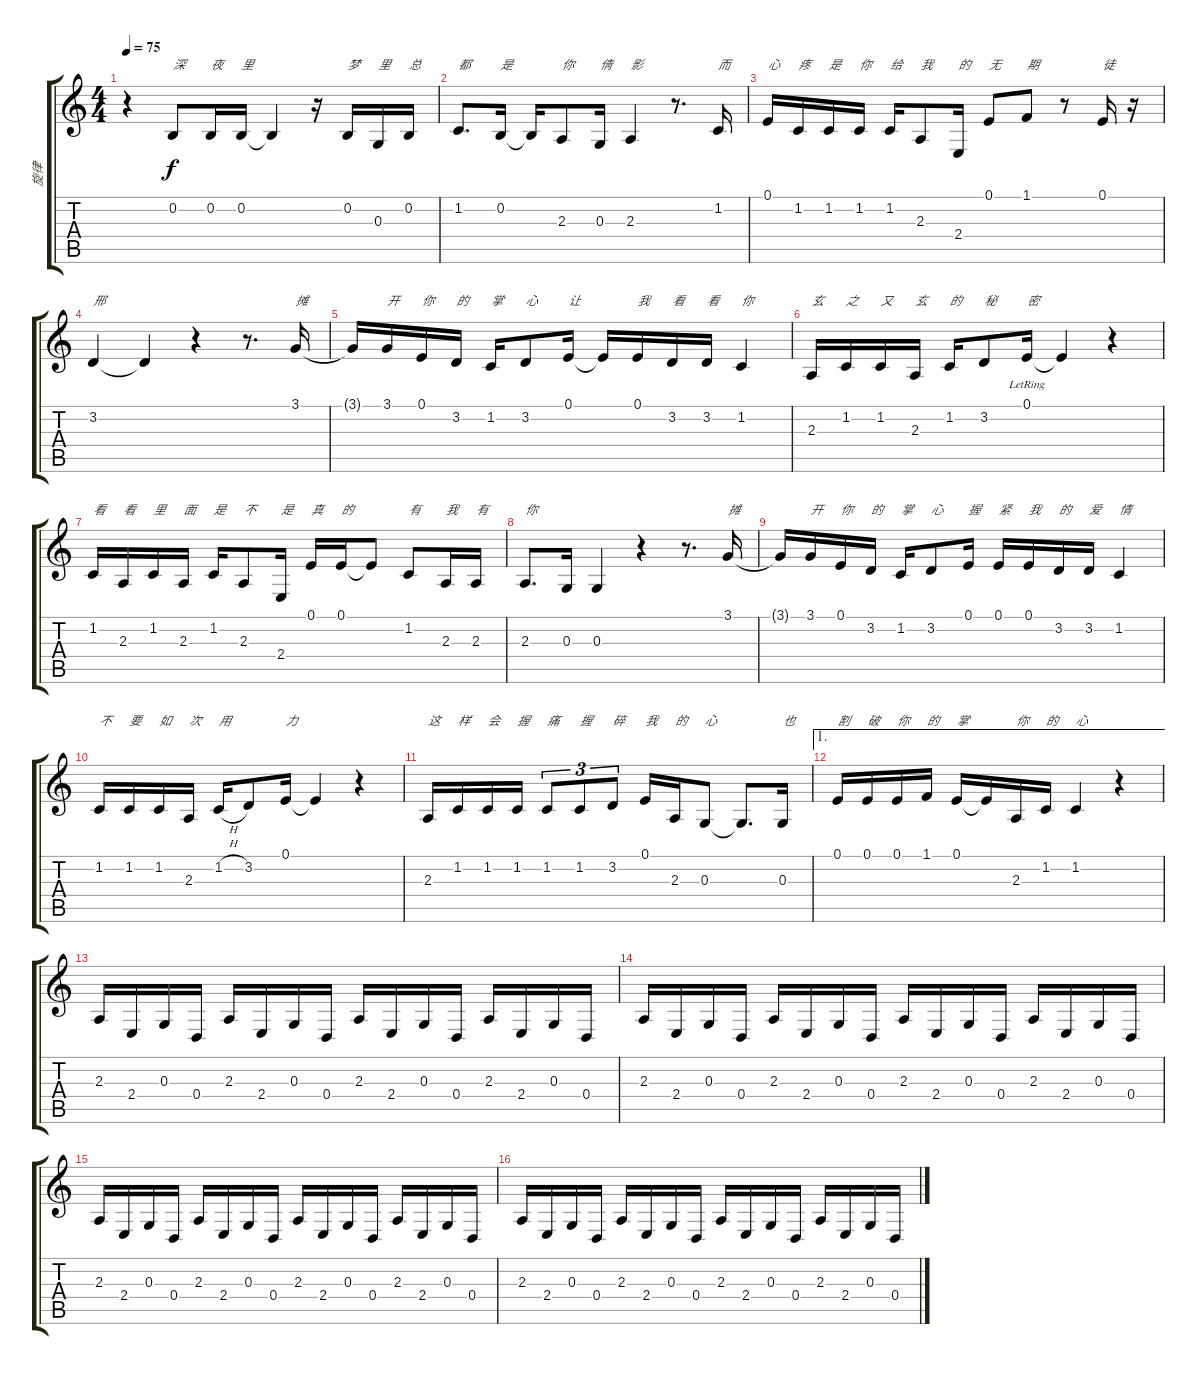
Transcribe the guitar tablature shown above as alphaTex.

\track ("旋律" "旋律") {instrument acousticgrandpiano}
\staff {score tabs}
\tuning (E4 B3 G3 D3 A2 E2) {hide}
\ts (4 4)
\tempo 75
\clef g2
\ks c
r.4{dy f} 0.2.8{txt "深"} 0.2.16{txt "夜"} 0.2.16{txt "里"} 0.2{t}.4 r.16 0.2.16{txt "梦"} 0.3.16{txt "里"} 0.2.16{txt "总"} |
1.2.8{d txt "都"} 0.2.16{txt "是"} 0.2{t}.16 2.3.8{txt "你"} 0.3.16{txt "倩"} 2.3.4{txt "影"} r.8{d} 1.2.16{txt "而"} |
0.1.16{txt "心"} 1.2.16{txt "疼"} 1.2.16{txt "是"} 1.2.16{txt "你"} 1.2.16{txt "给"} 2.3.8{txt "我"} 2.4.16{txt "的"} 0.1.8{txt "无"} 1.1.8{txt "期"} r.8 0.1.16{txt "徒"} r.16 |
3.2.4{txt "邢"} 3.2{t}.4 r.4 r.8{d} 3.1.16{txt "摊"} |
3.1{t}.16 3.1.16{txt "开"} 0.1.16{txt "你"} 3.2.16{txt "的"} 1.2.16{txt "掌"} 3.2.8{txt "心"} 0.1.16{txt "让"} 0.1{t}.16 0.1.16{txt "我"} 3.2.16{txt "看"} 3.2.16{txt "看"} 1.2.4{txt "你"} |
2.3.16{txt "玄"} 1.2.16{txt "之"} 1.2.16{txt "又"} 2.3.16{txt "玄"} 1.2.16{txt "的"} 3.2.8{txt "秘"} 0.1{lr}.16{txt "密"} 0.1{t}.4 r.4 |
1.2.16{txt "看"} 2.3.16{txt "看"} 1.2.16{txt "里"} 2.3.16{txt "面"} 1.2.16{txt "是"} 2.3.8{txt "不"} 2.4.16{txt "是"} 0.1.16{txt "真"} 0.1.16{txt "的"} 0.1{t}.8 1.2.8{txt "有"} 2.3.16{txt "我"} 2.3.16{txt "有"} |
2.3.8{d txt "你"} 0.3.16 0.3.4 r.4 r.8{d} 3.1.16{txt "摊"} |
3.1{t}.16 3.1.16{txt "开"} 0.1.16{txt "你"} 3.2.16{txt "的"} 1.2.16{txt "掌"} 3.2.8{txt "心"} 0.1.16{txt "握"} 0.1.16{txt "紧"} 0.1.16{txt "我"} 3.2.16{txt "的"} 3.2.16{txt "爱"} 1.2.4{txt "情"} |
1.2.16{txt "不"} 1.2.16{txt "要"} 1.2.16{txt "如"} 2.3.16{txt "次"} 1.2{h}.16{txt "用"} 3.2.8 0.1.16{txt "力"} 0.1{t}.4 r.4 |
2.3.16{txt "这"} 1.2.16{txt "样"} 1.2.16{txt "会"} 1.2.16{txt "握"} 1.2.8{tu (3 2) txt "痛"} 1.2.8{tu (3 2) txt "握"} 3.2.8{tu (3 2) txt "碎"} 0.1.16{txt "我"} 2.3.16{txt "的"} 0.3.8{txt "心"} 0.3{t}.8{d} 0.3.16{txt "也"} |
\ae 1
0.1.16{txt "割"} 0.1.16{txt "破"} 0.1.16{txt "你"} 1.1.16{txt "的"} 0.1.16{txt "掌"} 0.1{t}.16 2.3.16{txt "你"} 1.2.16{txt "的"} 1.2.4{txt "心"} r.4 |
2.3.16 2.4.16 0.3.16 0.4.16 2.3.16 2.4.16 0.3.16 0.4.16 2.3.16 2.4.16 0.3.16 0.4.16 2.3.16 2.4.16 0.3.16 0.4.16 |
2.3.16 2.4.16 0.3.16 0.4.16 2.3.16 2.4.16 0.3.16 0.4.16 2.3.16 2.4.16 0.3.16 0.4.16 2.3.16 2.4.16 0.3.16 0.4.16 |
2.3.16 2.4.16 0.3.16 0.4.16 2.3.16 2.4.16 0.3.16 0.4.16 2.3.16 2.4.16 0.3.16 0.4.16 2.3.16 2.4.16 0.3.16 0.4.16 |
2.3.16 2.4.16 0.3.16 0.4.16 2.3.16 2.4.16 0.3.16 0.4.16 2.3.16 2.4.16 0.3.16 0.4.16 2.3.16 2.4.16 0.3.16 0.4.16
